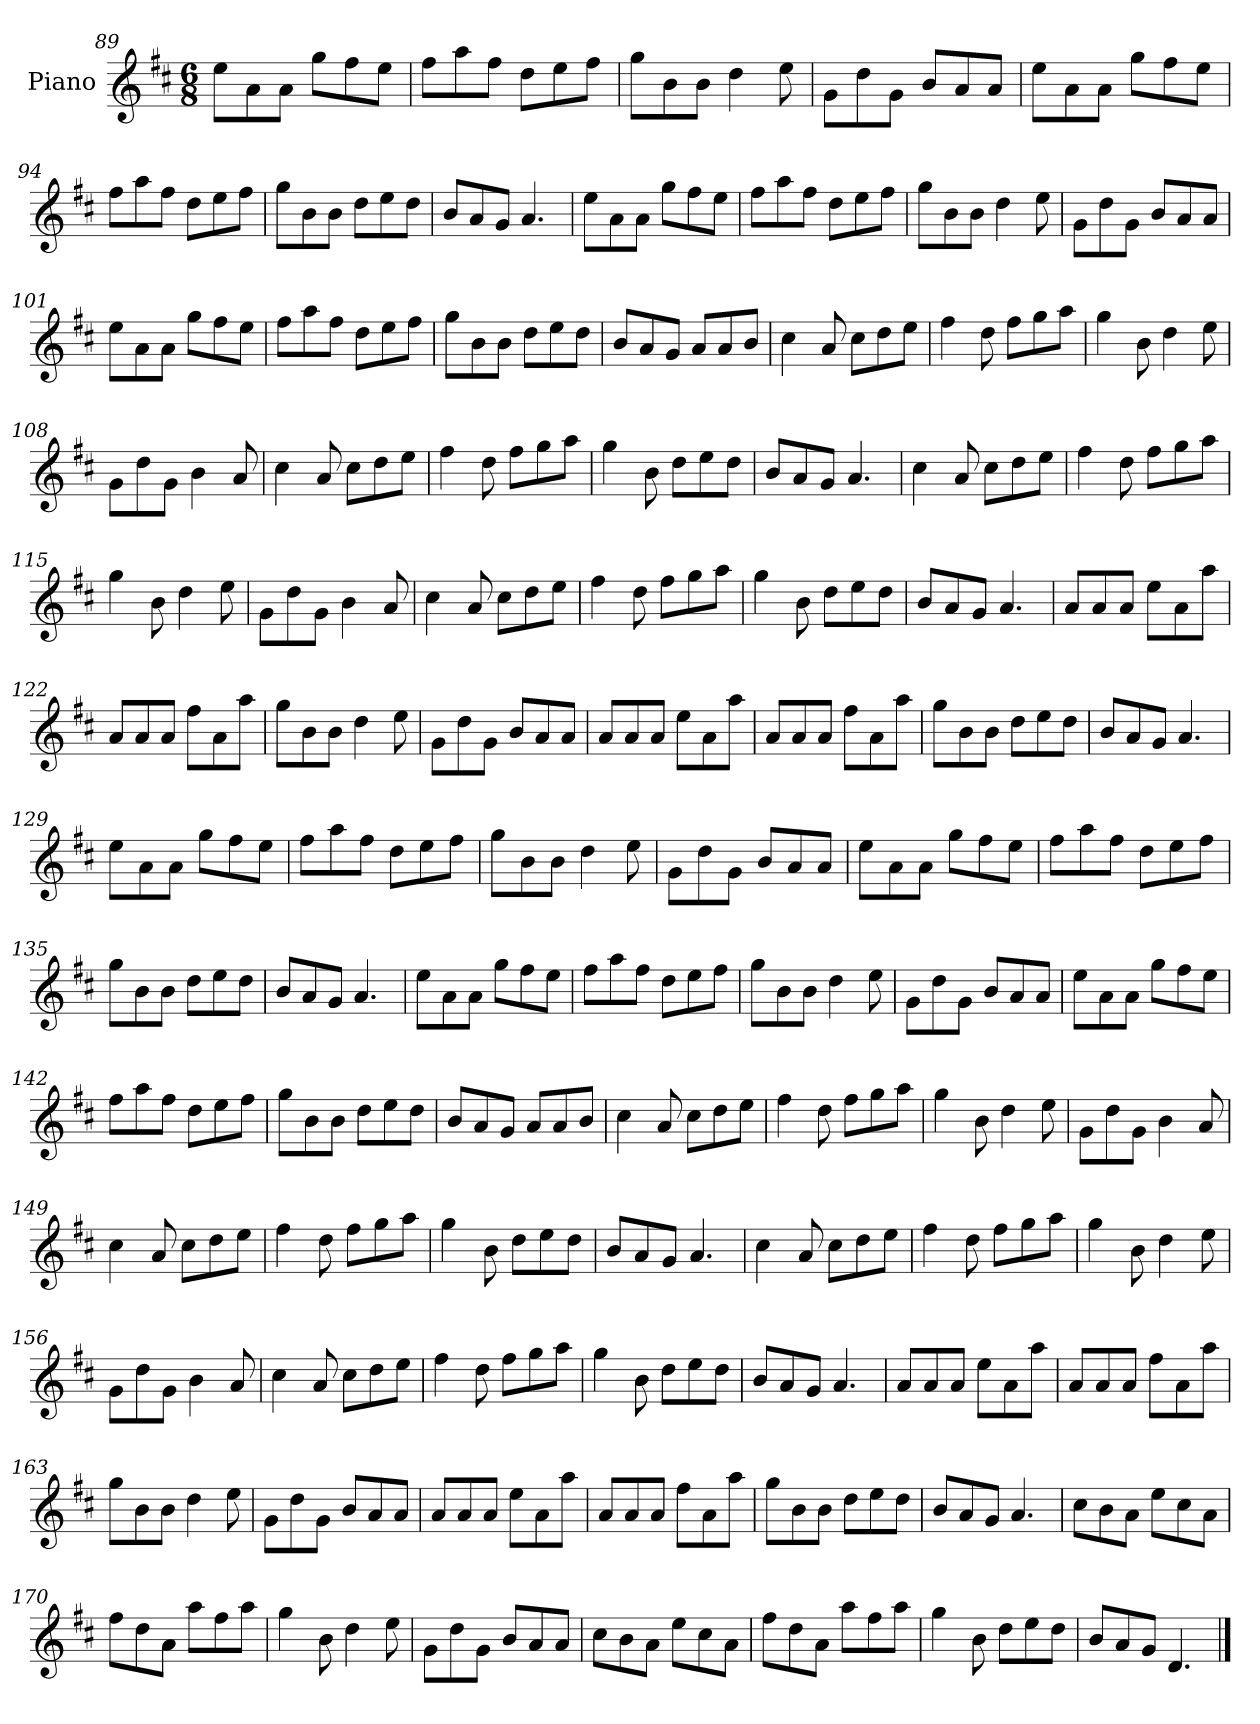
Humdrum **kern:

**kern
*part1
*staff1
*I"Piano
*I'Pno
*clefG2
*k[f#c#]
*M6/8
=89
8ee\L
8a\
8a\J
8gg\L
8ff#\
8ee\J
=90
8ff#\L
8aa\
8ff#\J
8dd\L
8ee\
8ff#\J
=91
8gg\L
8b\
8b\J
4dd\
8ee\
=92
8g\L
8dd\
8g\J
8b/L
8a/
8a/J
=93
8ee\L
8a\
8a\J
8gg\L
8ff#\
8ee\J
=94
8ff#\L
8aa\
8ff#\J
8dd\L
8ee\
8ff#\J
=95
8gg\L
8b\
8b\J
8dd\L
8ee\
8dd\J
=96
8b/L
8a/
8g/J
4.a/
=97
8ee\L
8a\
8a\J
8gg\L
8ff#\
8ee\J
=98
8ff#\L
8aa\
8ff#\J
8dd\L
8ee\
8ff#\J
=99
8gg\L
8b\
8b\J
4dd\
8ee\
=100
8g\L
8dd\
8g\J
8b/L
8a/
8a/J
=101
8ee\L
8a\
8a\J
8gg\L
8ff#\
8ee\J
=102
8ff#\L
8aa\
8ff#\J
8dd\L
8ee\
8ff#\J
=103
8gg\L
8b\
8b\J
8dd\L
8ee\
8dd\J
=104
8b/L
8a/
8g/J
8a/L
8a/
8b/J
=105
4cc#\
8a/
8cc#\L
8dd\
8ee\J
=106
4ff#\
8dd\
8ff#\L
8gg\
8aa\J
=107
4gg\
8b\
4dd\
8ee\
=108
8g\L
8dd\
8g\J
4b\
8a/
=109
4cc#\
8a/
8cc#\L
8dd\
8ee\J
=110
4ff#\
8dd\
8ff#\L
8gg\
8aa\J
=111
4gg\
8b\
8dd\L
8ee\
8dd\J
=112
8b/L
8a/
8g/J
4.a/
=113
4cc#\
8a/
8cc#\L
8dd\
8ee\J
=114
4ff#\
8dd\
8ff#\L
8gg\
8aa\J
=115
4gg\
8b\
4dd\
8ee\
=116
8g\L
8dd\
8g\J
4b\
8a/
=117
4cc#\
8a/
8cc#\L
8dd\
8ee\J
=118
4ff#\
8dd\
8ff#\L
8gg\
8aa\J
=119
4gg\
8b\
8dd\L
8ee\
8dd\J
=120
8b/L
8a/
8g/J
4.a/
=121
8a/L
8a/
8a/J
8ee\L
8a\
8aa\J
=122
8a/L
8a/
8a/J
8ff#\L
8a\
8aa\J
=123
8gg\L
8b\
8b\J
4dd\
8ee\
=124
8g\L
8dd\
8g\J
8b/L
8a/
8a/J
=125
8a/L
8a/
8a/J
8ee\L
8a\
8aa\J
=126
8a/L
8a/
8a/J
8ff#\L
8a\
8aa\J
=127
8gg\L
8b\
8b\J
8dd\L
8ee\
8dd\J
=128
8b/L
8a/
8g/J
4.a/
=129
8ee\L
8a\
8a\J
8gg\L
8ff#\
8ee\J
=130
8ff#\L
8aa\
8ff#\J
8dd\L
8ee\
8ff#\J
=131
8gg\L
8b\
8b\J
4dd\
8ee\
=132
8g\L
8dd\
8g\J
8b/L
8a/
8a/J
=133
8ee\L
8a\
8a\J
8gg\L
8ff#\
8ee\J
=134
8ff#\L
8aa\
8ff#\J
8dd\L
8ee\
8ff#\J
=135
8gg\L
8b\
8b\J
8dd\L
8ee\
8dd\J
=136
8b/L
8a/
8g/J
4.a/
=137
8ee\L
8a\
8a\J
8gg\L
8ff#\
8ee\J
=138
8ff#\L
8aa\
8ff#\J
8dd\L
8ee\
8ff#\J
=139
8gg\L
8b\
8b\J
4dd\
8ee\
=140
8g\L
8dd\
8g\J
8b/L
8a/
8a/J
=141
8ee\L
8a\
8a\J
8gg\L
8ff#\
8ee\J
=142
8ff#\L
8aa\
8ff#\J
8dd\L
8ee\
8ff#\J
=143
8gg\L
8b\
8b\J
8dd\L
8ee\
8dd\J
=144
8b/L
8a/
8g/J
8a/L
8a/
8b/J
=145
4cc#\
8a/
8cc#\L
8dd\
8ee\J
=146
4ff#\
8dd\
8ff#\L
8gg\
8aa\J
=147
4gg\
8b\
4dd\
8ee\
=148
8g\L
8dd\
8g\J
4b\
8a/
=149
4cc#\
8a/
8cc#\L
8dd\
8ee\J
=150
4ff#\
8dd\
8ff#\L
8gg\
8aa\J
=151
4gg\
8b\
8dd\L
8ee\
8dd\J
=152
8b/L
8a/
8g/J
4.a/
=153
4cc#\
8a/
8cc#\L
8dd\
8ee\J
=154
4ff#\
8dd\
8ff#\L
8gg\
8aa\J
=155
4gg\
8b\
4dd\
8ee\
=156
8g\L
8dd\
8g\J
4b\
8a/
=157
4cc#\
8a/
8cc#\L
8dd\
8ee\J
=158
4ff#\
8dd\
8ff#\L
8gg\
8aa\J
=159
4gg\
8b\
8dd\L
8ee\
8dd\J
=160
8b/L
8a/
8g/J
4.a/
=161
8a/L
8a/
8a/J
8ee\L
8a\
8aa\J
=162
8a/L
8a/
8a/J
8ff#\L
8a\
8aa\J
=163
8gg\L
8b\
8b\J
4dd\
8ee\
=164
8g\L
8dd\
8g\J
8b/L
8a/
8a/J
=165
8a/L
8a/
8a/J
8ee\L
8a\
8aa\J
=166
8a/L
8a/
8a/J
8ff#\L
8a\
8aa\J
=167
8gg\L
8b\
8b\J
8dd\L
8ee\
8dd\J
=168
8b/L
8a/
8g/J
4.a/
=169
8cc#\L
8b\
8a\J
8ee\L
8cc#\
8a\J
=170
8ff#\L
8dd\
8a\J
8aa\L
8ff#\
8aa\J
=171
4gg\
8b\
4dd\
8ee\
=172
8g\L
8dd\
8g\J
8b/L
8a/
8a/J
=173
8cc#\L
8b\
8a\J
8ee\L
8cc#\
8a\J
=174
8ff#\L
8dd\
8a\J
8aa\L
8ff#\
8aa\J
=175
4gg\
8b\
8dd\L
8ee\
8dd\J
=176
8b/L
8a/
8g/J
4.d/
==
*-
